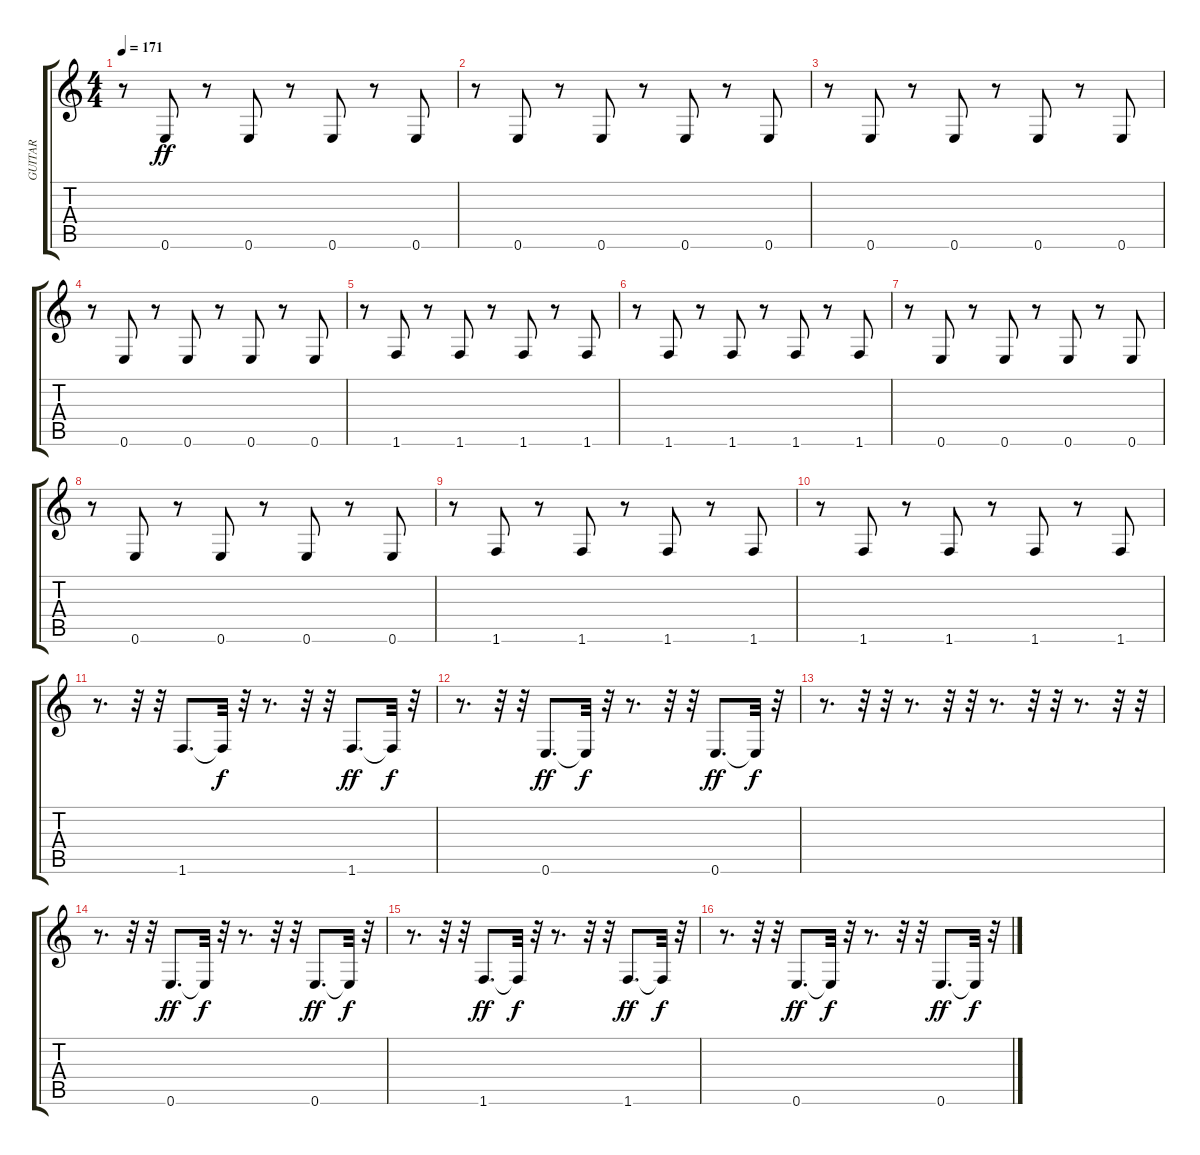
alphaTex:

\track ("GUITAR" "GUITAR") {instrument electricguitarjazz}
\staff {score tabs}
\tuning (E4 B3 G3 D3 A2 E2) {hide}
\ts (4 4)
\tempo 171
\clef g2
\ks c
r.8{dy ff} 0.6.8 r.8 0.6.8 r.8 0.6.8 r.8 0.6.8 |
r.8 0.6.8 r.8 0.6.8 r.8 0.6.8 r.8 0.6.8 |
r.8 0.6.8 r.8 0.6.8 r.8 0.6.8 r.8 0.6.8 |
r.8 0.6.8 r.8 0.6.8 r.8 0.6.8 r.8 0.6.8 |
r.8 1.6.8 r.8 1.6.8 r.8 1.6.8 r.8 1.6.8 |
r.8 1.6.8 r.8 1.6.8 r.8 1.6.8 r.8 1.6.8 |
r.8 0.6.8 r.8 0.6.8 r.8 0.6.8 r.8 0.6.8 |
r.8 0.6.8 r.8 0.6.8 r.8 0.6.8 r.8 0.6.8 |
r.8 1.6.8 r.8 1.6.8 r.8 1.6.8 r.8 1.6.8 |
r.8 1.6.8 r.8 1.6.8 r.8 1.6.8 r.8 1.6.8 |
r.8{d} r.32 r.32 1.6.8{d} 1.6{t}.32{dy f} r.32 r.8{d} r.32 r.32 1.6.8{d dy ff} 1.6{t}.32{dy f} r.32 |
r.8{d} r.32 r.32 0.6.8{d dy ff} 0.6{t}.32{dy f} r.32 r.8{d} r.32 r.32 0.6.8{d dy ff} 0.6{t}.32{dy f} r.32 |
r.8{d} r.32 r.32 r.8{d} r.32 r.32 r.8{d} r.32 r.32 r.8{d} r.32 r.32 |
r.8{d} r.32 r.32 0.6.8{d dy ff} 0.6{t}.32{dy f} r.32 r.8{d} r.32 r.32 0.6.8{d dy ff} 0.6{t}.32{dy f} r.32 |
r.8{d} r.32 r.32 1.6.8{d dy ff} 1.6{t}.32{dy f} r.32 r.8{d} r.32 r.32 1.6.8{d dy ff} 1.6{t}.32{dy f} r.32 |
r.8{d} r.32 r.32 0.6.8{d dy ff} 0.6{t}.32{dy f} r.32 r.8{d} r.32 r.32 0.6.8{d dy ff} 0.6{t}.32{dy f} r.32
